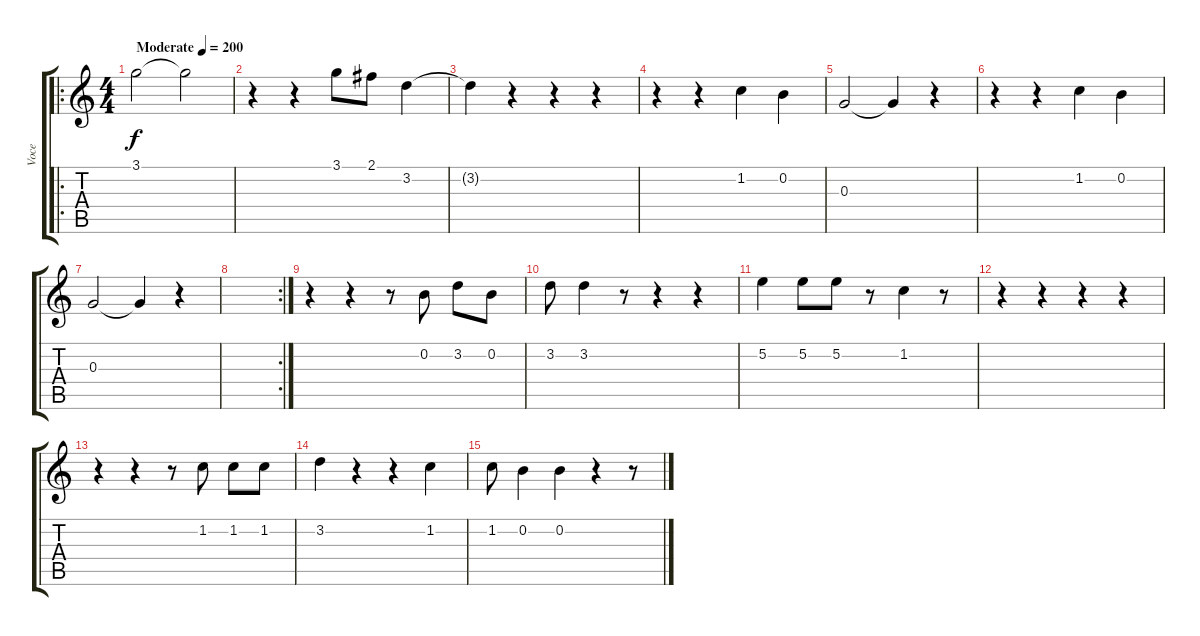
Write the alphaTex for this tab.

\track ("Voce" "Voce") {instrument acousticguitarsteel}
\staff {score tabs}
\tuning (E4 B3 G3 D3 A2 E2) {hide}
\ro
\ts (4 4)
\tempo (200 "Moderate")
\clef g2
\ks c
3.1.2{dy f instrument acousticguitarsteel} 3.1{t}.2 |
r.4 r.4 3.1.8 2.1.8 3.2.4 |
3.2{t}.4 r.4 r.4 r.4 |
r.4 r.4 1.2.4 0.2.4 |
0.3.2 0.3{t}.4 r.4 |
r.4 r.4 1.2.4 0.2.4 |
0.3.2 0.3{t}.4 r.4 |
\rc 2
|
r.4 r.4 r.8 0.2.8 3.2.8 0.2.8 |
3.2.8 3.2.4 r.8 r.4 r.4 |
5.2.4 5.2.8 5.2.8 r.8 1.2.4 r.8 |
r.4 r.4 r.4 r.4 |
r.4 r.4 r.8 1.2.8 1.2.8 1.2.8 |
3.2.4 r.4 r.4 1.2.4 |
1.2.8 0.2.4 0.2.4 r.4 r.8
